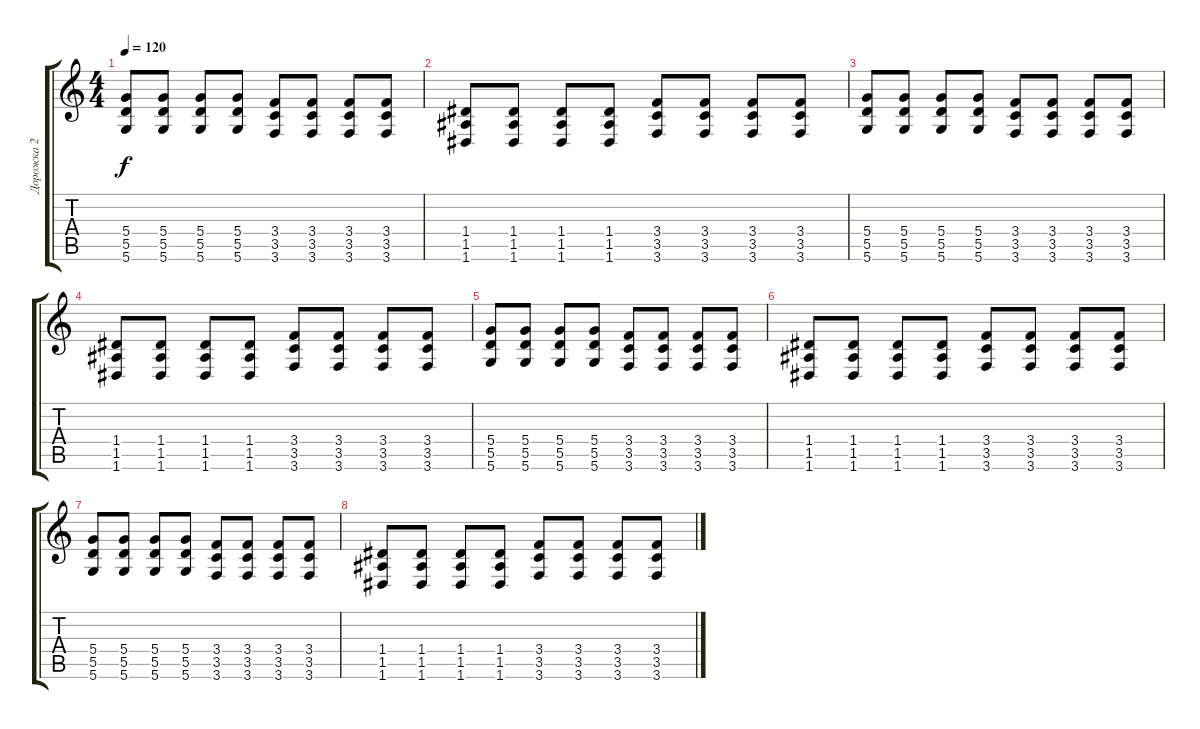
\track ("Дорожка 2" "Дорожка 2") {instrument distortionguitar}
\staff {score tabs}
\tuning (E4 B3 G3 D3 A2 D2) {hide}
\ts (4 4)
\tempo 120
\clef g2
\ks c
(5.4 5.5 5.6).8{dy f} (5.4 5.5 5.6).8 (5.4 5.5 5.6).8 (5.4 5.5 5.6).8 (3.4 3.5 3.6).8 (3.4 3.5 3.6).8 (3.4 3.5 3.6).8 (3.4 3.5 3.6).8 |
(1.4 1.5 1.6).8 (1.4 1.5 1.6).8 (1.4 1.5 1.6).8 (1.4 1.5 1.6).8 (3.4 3.5 3.6).8 (3.4 3.5 3.6).8 (3.4 3.5 3.6).8 (3.4 3.5 3.6).8 |
(5.4 5.5 5.6).8 (5.4 5.5 5.6).8 (5.4 5.5 5.6).8 (5.4 5.5 5.6).8 (3.4 3.5 3.6).8 (3.4 3.5 3.6).8 (3.4 3.5 3.6).8 (3.4 3.5 3.6).8 |
(1.4 1.5 1.6).8 (1.4 1.5 1.6).8 (1.4 1.5 1.6).8 (1.4 1.5 1.6).8 (3.4 3.5 3.6).8 (3.4 3.5 3.6).8 (3.4 3.5 3.6).8 (3.4 3.5 3.6).8 |
(5.4 5.5 5.6).8 (5.4 5.5 5.6).8 (5.4 5.5 5.6).8 (5.4 5.5 5.6).8 (3.4 3.5 3.6).8 (3.4 3.5 3.6).8 (3.4 3.5 3.6).8 (3.4 3.5 3.6).8 |
(1.4 1.5 1.6).8 (1.4 1.5 1.6).8 (1.4 1.5 1.6).8 (1.4 1.5 1.6).8 (3.4 3.5 3.6).8 (3.4 3.5 3.6).8 (3.4 3.5 3.6).8 (3.4 3.5 3.6).8 |
(5.4 5.5 5.6).8 (5.4 5.5 5.6).8 (5.4 5.5 5.6).8 (5.4 5.5 5.6).8 (3.4 3.5 3.6).8 (3.4 3.5 3.6).8 (3.4 3.5 3.6).8 (3.4 3.5 3.6).8 |
(1.4 1.5 1.6).8 (1.4 1.5 1.6).8 (1.4 1.5 1.6).8 (1.4 1.5 1.6).8 (3.4 3.5 3.6).8 (3.4 3.5 3.6).8 (3.4 3.5 3.6).8 (3.4 3.5 3.6).8
